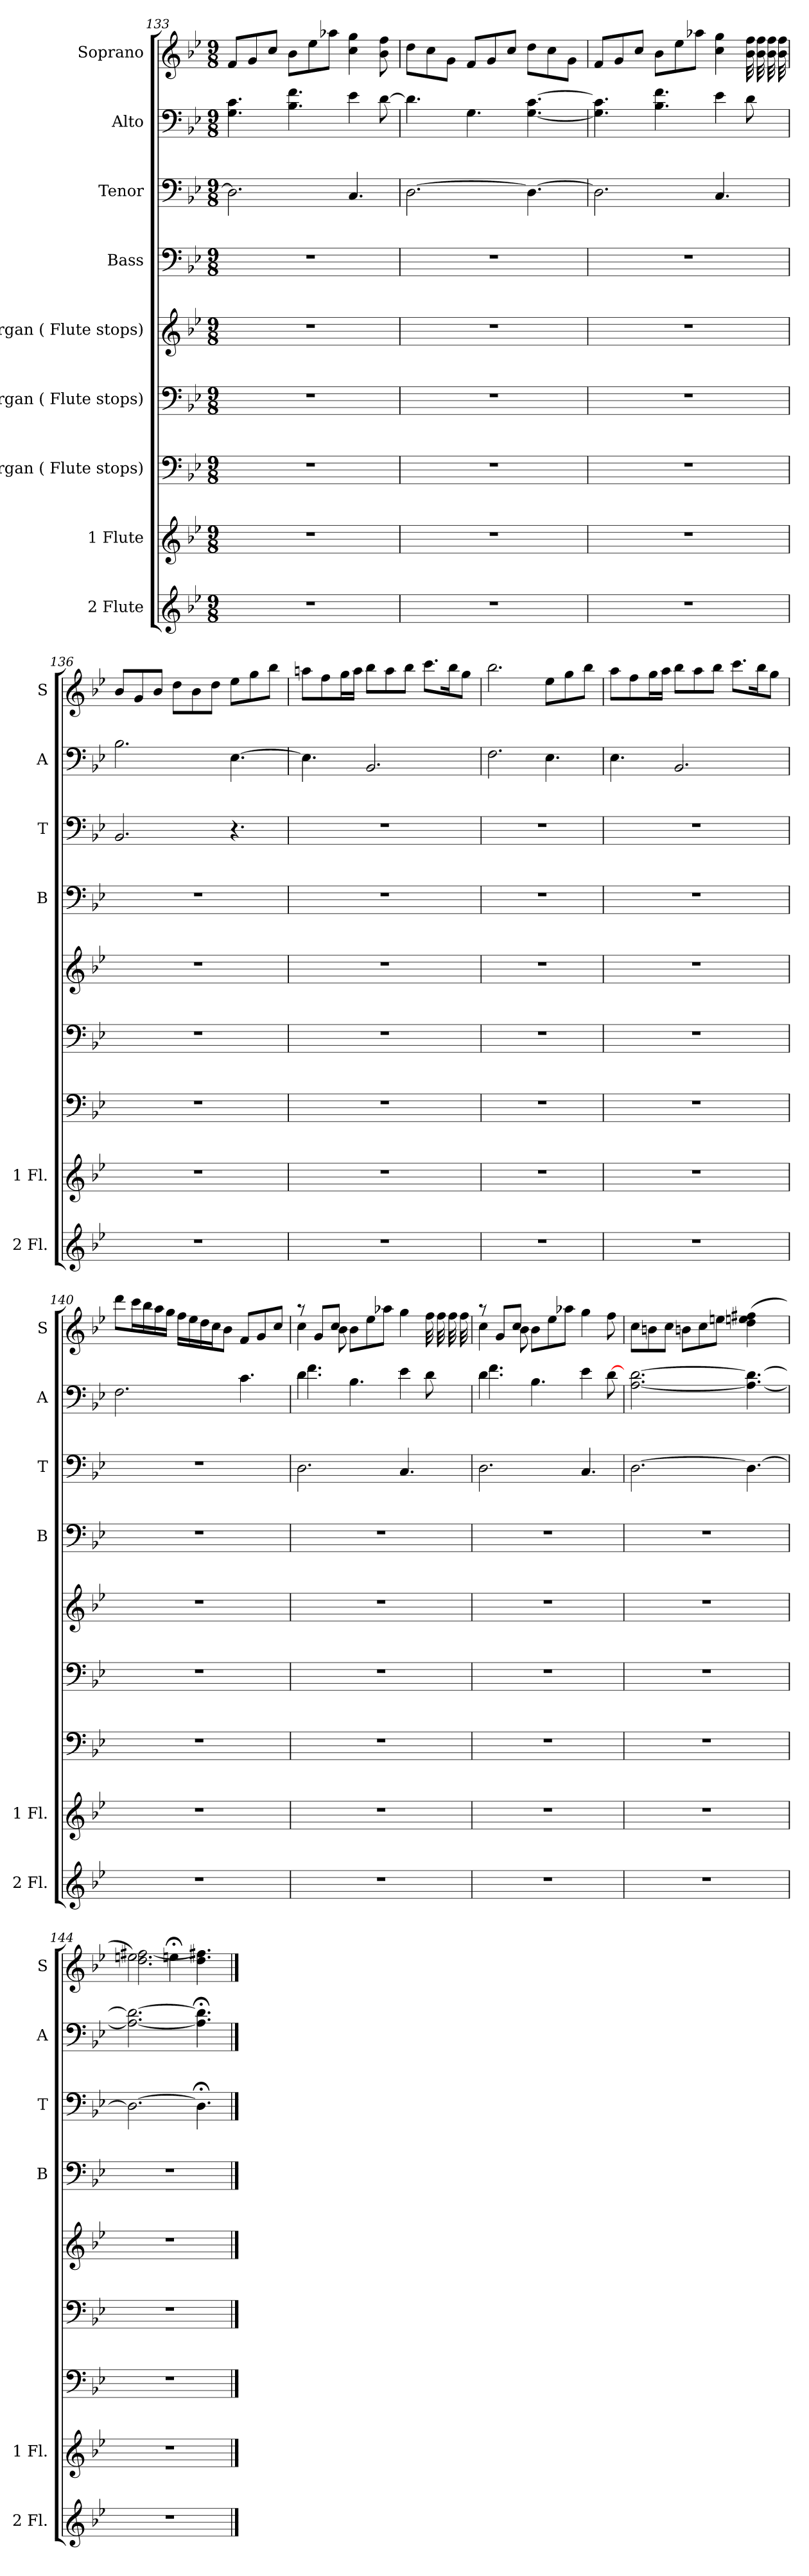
**kern	**kern	**kern	**kern	**kern	**kern	**kern	**kern	**kern
*part9	*part8	*part7	*part6	*part5	*part4	*part3	*part2	*part1
*staff9	*staff8	*staff7	*staff6	*staff5	*staff4	*staff3	*staff2	*staff1
*I"2 Flute	*I"1 Flute	*I"Organ ( Flute stops)	*I"Organ ( Flute stops)	*I"Organ ( Flute stops)	*I"Bass	*I"Tenor	*I"Alto	*I"Soprano
*I'2 Fl.	*I'1 Fl.	*	*	*	*I'B	*I'T	*I'A	*I'S
!!LO:LB:g=z
*clefG2	*clefG2	*clefF4	*clefF4	*clefG2	*clefF4	*clefF4	*clefF4	*clefG2
*	*	*	*	*	*	*ITrd-2c-3	*	*
*k[b-e-]	*k[b-e-]	*k[b-e-]	*k[b-e-]	*k[b-e-]	*k[b-e-]	*k[b-e-a-d-g-]	*k[b-e-]	*k[b-e-]
*B-:	*B-:	*B-:	*B-:	*B-:	*B-:	*D-:	*B-:	*B-:
*M9/8	*M9/8	*M9/8	*M9/8	*M9/8	*M9/8	*M9/8	*M9/8	*M9/8
=133	=133	=133	=133	=133	=133	=133	=133	=133
8%9r	8%9r	8%9r	8%9r	8%9r	8%9r	2.F\]	4.G\ 4.c\	8f/L
.	.	.	.	.	.	.	.	8g/
.	.	.	.	.	.	.	.	8cc/J
.	.	.	.	.	.	.	4.B-\ 4.f\	8b-\L
.	.	.	.	.	.	.	.	8ee-\
.	.	.	.	.	.	.	.	8aa-X\J
.	.	.	.	.	.	4.E-/	4e-\	4cc\ 4gg\
.	.	.	.	.	.	.	[>8d\	8b-\ 8ff\
=134	=134	=134	=134	=134	=134	=134	=134	=134
8%9r	8%9r	8%9r	8%9r	8%9r	8%9r	[>2.F\	4.d\]	8dd\L
.	.	.	.	.	.	.	.	8cc\
.	.	.	.	.	.	.	.	8g\J
.	.	.	.	.	.	.	4.G\	8f/L
.	.	.	.	.	.	.	.	8g/
.	.	.	.	.	.	.	.	8cc/J
.	.	.	.	.	.	4.F\_	[<4.G\ [>4.c\	8dd\L
.	.	.	.	.	.	.	.	8cc\
.	.	.	.	.	.	.	.	8g\J
=135	=135	=135	=135	=135	=135	=135	=135	=135
8%9r	8%9r	8%9r	8%9r	8%9r	8%9r	2.F\]	4.G\] 4.c\]	8f/L
.	.	.	.	.	.	.	.	8g/
.	.	.	.	.	.	.	.	8cc/J
.	.	.	.	.	.	.	4.B-\ 4.f\	8b-\L
.	.	.	.	.	.	.	.	8ee-\
.	.	.	.	.	.	.	.	8aa-X\J
.	.	.	.	.	.	4.E-/	4e-\	4cc\ 4gg\
*	*	*	*	*	*	*	*	*tremolo
.	.	.	.	.	.	.	8d\	32b-\ 32ff\
.	.	.	.	.	.	.	.	32b-\ 32ff\
.	.	.	.	.	.	.	.	32b-\ 32ff\
.	.	.	.	.	.	.	.	32b-\ 32ff\
*	*	*	*	*	*	*	*	*Xtremolo
!!LO:PB:g=z
=136	=136	=136	=136	=136	=136	=136	=136	=136
8%9r	8%9r	8%9r	8%9r	8%9r	8%9r	2.D-/	2.B-\	8b-/L
.	.	.	.	.	.	.	.	8g/
.	.	.	.	.	.	.	.	8b-/J
.	.	.	.	.	.	.	.	8dd\L
.	.	.	.	.	.	.	.	8b-\
.	.	.	.	.	.	.	.	8dd\J
.	.	.	.	.	.	4.r	[>4.E-\	8ee-\L
.	.	.	.	.	.	.	.	8gg\
.	.	.	.	.	.	.	.	8bb-\J
=137	=137	=137	=137	=137	=137	=137	=137	=137
!	!	!	!	!	!	!LO:N:vis=1	!	!
8%9r	8%9r	8%9r	8%9r	8%9r	8%9r	8%9r	4.E-\]	8aan\L
.	.	.	.	.	.	.	.	8ff\
.	.	.	.	.	.	.	.	16gg\L
.	.	.	.	.	.	.	.	16aa\JJ
.	.	.	.	.	.	.	2.BB-/	8bb-\L
.	.	.	.	.	.	.	.	8aa\
.	.	.	.	.	.	.	.	8bb-\J
.	.	.	.	.	.	.	.	8.ccc\L
.	.	.	.	.	.	.	.	16bb-\k
.	.	.	.	.	.	.	.	8gg\J
=138	=138	=138	=138	=138	=138	=138	=138	=138
!	!	!	!	!	!	!LO:N:vis=1	!	!
8%9r	8%9r	8%9r	8%9r	8%9r	8%9r	8%9r	2.F\	2.bb-\
.	.	.	.	.	.	.	4.E-\	8ee-\L
.	.	.	.	.	.	.	.	8gg\
.	.	.	.	.	.	.	.	8bb-\J
!!LO:LB:g=z
=139	=139	=139	=139	=139	=139	=139	=139	=139
!	!	!	!	!	!	!LO:N:vis=1	!	!
8%9r	8%9r	8%9r	8%9r	8%9r	8%9r	8%9r	4.E-\	8aa\L
.	.	.	.	.	.	.	.	8ff\
.	.	.	.	.	.	.	.	16gg\L
.	.	.	.	.	.	.	.	16aa\JJ
.	.	.	.	.	.	.	2.BB-/	8bb-\L
.	.	.	.	.	.	.	.	8aa\
.	.	.	.	.	.	.	.	8bb-\J
.	.	.	.	.	.	.	.	8.ccc\L
.	.	.	.	.	.	.	.	16bb-\k
.	.	.	.	.	.	.	.	8gg\J
=140	=140	=140	=140	=140	=140	=140	=140	=140
!	!	!	!	!	!	!LO:N:vis=1	!	!
8%9r	8%9r	8%9r	8%9r	8%9r	8%9r	8%9r	2.F\	8ddd\L
.	.	.	.	.	.	.	.	16ccc\L
.	.	.	.	.	.	.	.	16bb-\
.	.	.	.	.	.	.	.	16aa\
.	.	.	.	.	.	.	.	16gg\JJ
.	.	.	.	.	.	.	.	16ff\LL
.	.	.	.	.	.	.	.	16ee-\
.	.	.	.	.	.	.	.	16dd\
.	.	.	.	.	.	.	.	16cc\J
.	.	.	.	.	.	.	.	8b-\J
.	.	.	.	.	.	.	4.c\	8f/L
.	.	.	.	.	.	.	.	8g/
.	.	.	.	.	.	.	.	8cc/J
=141	=141	=141	=141	=141	=141	=141	=141	=141
*	*	*	*	*	*	*	*^	*^
*	*	*	*	*	*	*	*	*	*	*^
8%9r	8%9r	8%9r	8%9r	8%9r	8%9r	2.F\	4.d\	4.f\	8raa	4cc\	4ryy
.	.	.	.	.	.	.	.	.	8g/L	.	.
.	.	.	.	.	.	.	.	.	8cc/J	2.ryy	8b-\
.	.	.	.	.	.	.	2.ryy	4.B-\	8b-\L	.	2.ryy
.	.	.	.	.	.	.	.	.	8ee-\	.	.
.	.	.	.	.	.	.	.	.	8aa-X\J	.	.
.	.	.	.	.	.	4.E-/	.	4e-\	4gg\	.	.
*	*	*	*	*	*	*	*	*	*tremolo	*	*
.	.	.	.	.	.	.	.	8d\	8ryy	32ff\	.
.	.	.	.	.	.	.	.	.	.	32ff\	.
.	.	.	.	.	.	.	.	.	.	32ff\	.
.	.	.	.	.	.	.	.	.	.	32ff\	.
*	*	*	*	*	*	*	*	*	*Xtremolo	*	*
!!LO:LB:g=z	!!	!!
=142	=142	=142	=142	=142	=142	=142	=142	=142	=142	=142	=142
8%9r	8%9r	8%9r	8%9r	8%9r	8%9r	2.F\	4.d\	4.f\	8raa	4cc\	4ryy
.	.	.	.	.	.	.	.	.	8g/L	.	.
.	.	.	.	.	.	.	.	.	8cc/J	2.ryy	8b-\
.	.	.	.	.	.	.	2.ryy	4.B-\	8b-\L	.	2.ryy
.	.	.	.	.	.	.	.	.	8ee-\	.	.
.	.	.	.	.	.	.	.	.	8aa-X\J	.	.
.	.	.	.	.	.	4.E-/	.	4e-\	4gg\	.	.
.	.	.	.	.	.	.	.	[>8d\	8ryy	8ff\	.
*	*	*	*	*	*	*	*v	*v	*	*	*
*	*	*	*	*	*	*	*	*v	*v	*v
=143	=143	=143	=143	=143	=143	=143	=143	=143
8%9r	8%9r	8%9r	8%9r	8%9r	8%9r	[>2.F\	[<2.A\ [>2.d\	8cc\L
.	.	.	.	.	.	.	.	8bn\
.	.	.	.	.	.	.	.	8cc\J
.	.	.	.	.	.	.	.	8bn\L
.	.	.	.	.	.	.	.	8cc\
.	.	.	.	.	.	.	.	8een\J
.	.	.	.	.	.	4.F\_	4.A\_ 4.d\_	(4dd\ 4een\ 4ff#X\
.	.	.	.	.	.	.	.	8ryy
=144	=144	=144	=144	=144	=144	=144	=144	=144
*	*	*	*	*	*	*	*	*^
8%9r	8%9r	8%9r	8%9r	8%9r	8%9r	2.F\_	2.A\_ 2.d\_	2een\)	2.dd\ [>2.ff#X\
.	.	.	.	.	.	.	.	(4een;\	.
.	.	.	.	.	.	4.F;<\]	4.A\];< 4.d\];<	4.ryy	4.dd\ 4.ff#X\]
*	*	*	*	*	*	*	*	*v	*v
==	==	==	==	==	==	==	==	==
*-	*-	*-	*-	*-	*-	*-	*-	*-
